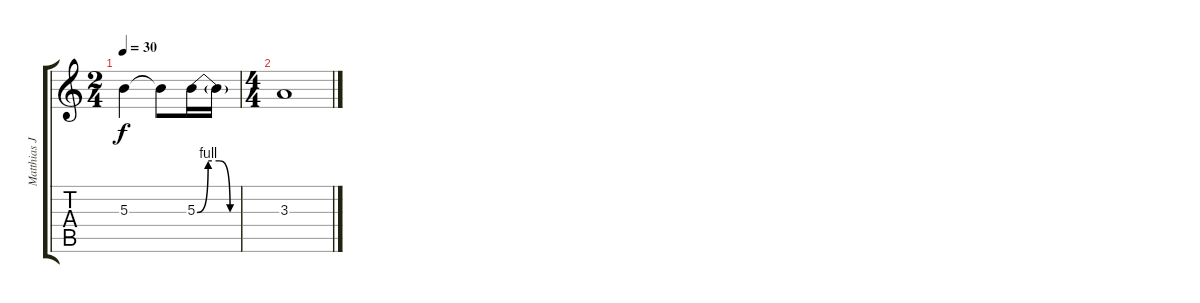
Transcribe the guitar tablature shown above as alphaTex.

\track ("Matthias Jabs" "Matthias J") {instrument acousticguitarsteel}
\staff {score tabs}
\tuning (Eb4 Bb3 Gb3 Db3 Ab2 Eb2) {hide}
\ts (2 4)
\tempo 30
\clef g2
\ks c
5.3.4{dy f} 5.3{t}.8 5.3{be (custom 0 0 15 4 30 4 45 0 60 0)}.16 5.3{t}.16 |
\ts (4 4)
3.3.1
